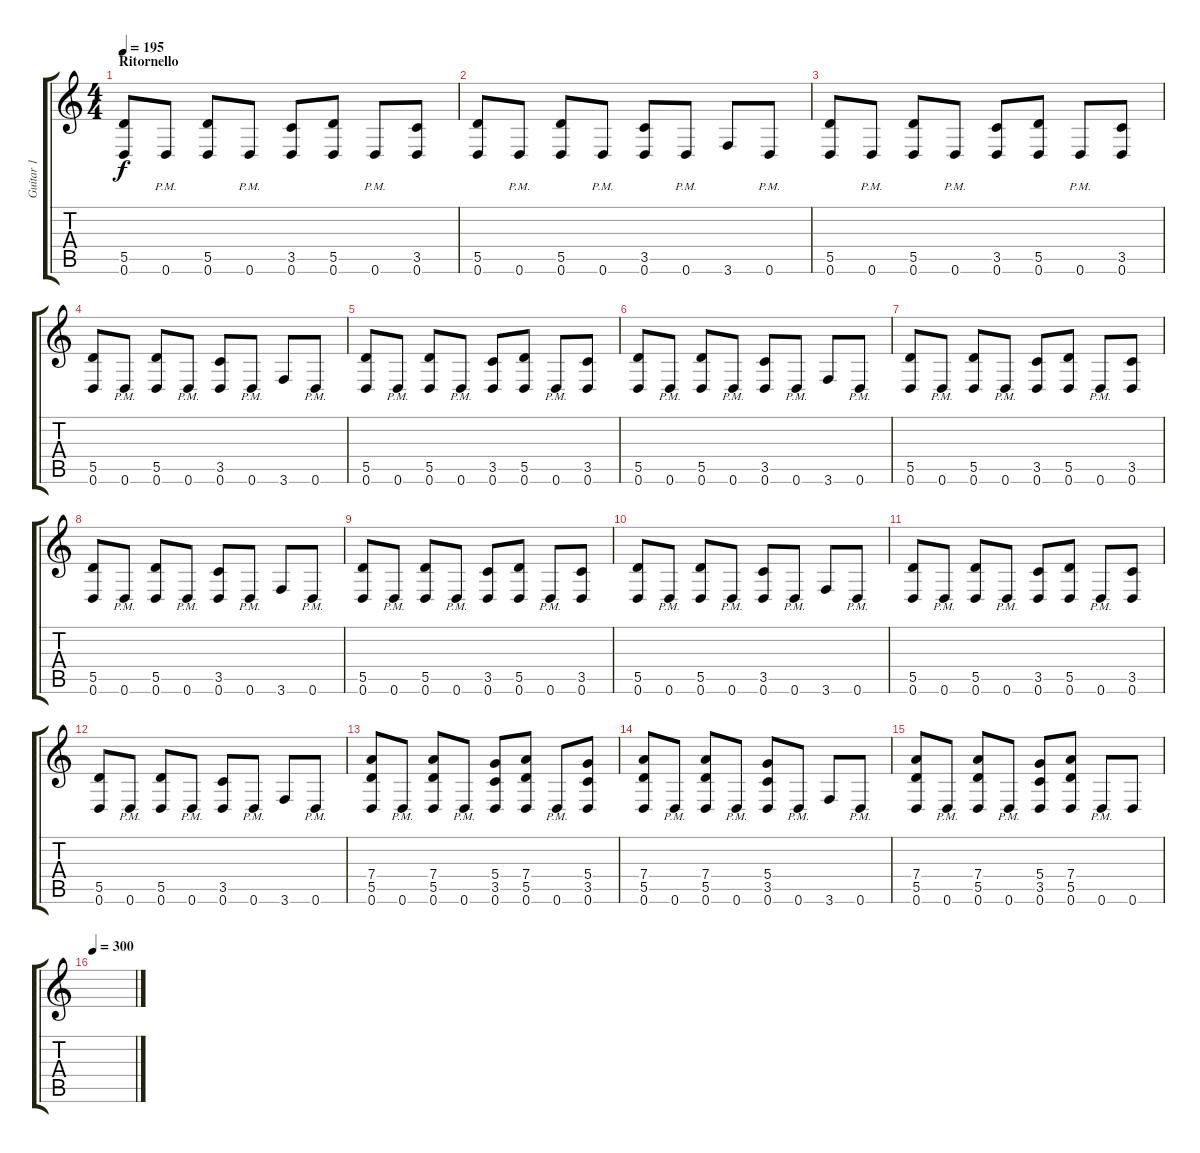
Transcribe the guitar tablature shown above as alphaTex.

\track ("Guitar 1" "Guitar 1") {instrument distortionguitar}
\staff {score tabs}
\tuning (E4 B3 G3 D3 A2 D2) {hide}
\ts (4 4)
\section ("" "Ritornello")
\tempo 195
\clef g2
\ks c
(5.5 0.6).8{dy f} 0.6{pm}.8 (5.5 0.6).8 0.6{pm}.8 (3.5 0.6).8 (5.5 0.6).8 0.6{pm}.8 (3.5 0.6).8 |
(5.5 0.6).8 0.6{pm}.8 (5.5 0.6).8 0.6{pm}.8 (3.5 0.6).8 0.6{pm}.8 3.6.8 0.6{pm}.8 |
(5.5 0.6).8 0.6{pm}.8 (5.5 0.6).8 0.6{pm}.8 (3.5 0.6).8 (5.5 0.6).8 0.6{pm}.8 (3.5 0.6).8 |
(5.5 0.6).8 0.6{pm}.8 (5.5 0.6).8 0.6{pm}.8 (3.5 0.6).8 0.6{pm}.8 3.6.8 0.6{pm}.8 |
(5.5 0.6).8 0.6{pm}.8 (5.5 0.6).8 0.6{pm}.8 (3.5 0.6).8 (5.5 0.6).8 0.6{pm}.8 (3.5 0.6).8 |
(5.5 0.6).8 0.6{pm}.8 (5.5 0.6).8 0.6{pm}.8 (3.5 0.6).8 0.6{pm}.8 3.6.8 0.6{pm}.8 |
(5.5 0.6).8 0.6{pm}.8 (5.5 0.6).8 0.6{pm}.8 (3.5 0.6).8 (5.5 0.6).8 0.6{pm}.8 (3.5 0.6).8 |
(5.5 0.6).8 0.6{pm}.8 (5.5 0.6).8 0.6{pm}.8 (3.5 0.6).8 0.6{pm}.8 3.6.8 0.6{pm}.8 |
(5.5 0.6).8 0.6{pm}.8 (5.5 0.6).8 0.6{pm}.8 (3.5 0.6).8 (5.5 0.6).8 0.6{pm}.8 (3.5 0.6).8 |
(5.5 0.6).8 0.6{pm}.8 (5.5 0.6).8 0.6{pm}.8 (3.5 0.6).8 0.6{pm}.8 3.6.8 0.6{pm}.8 |
(5.5 0.6).8 0.6{pm}.8 (5.5 0.6).8 0.6{pm}.8 (3.5 0.6).8 (5.5 0.6).8 0.6{pm}.8 (3.5 0.6).8 |
(5.5 0.6).8 0.6{pm}.8 (5.5 0.6).8 0.6{pm}.8 (3.5 0.6).8 0.6{pm}.8 3.6.8 0.6{pm}.8 |
(7.4 5.5 0.6).8 0.6{pm}.8 (7.4 5.5 0.6).8 0.6{pm}.8 (5.4 3.5 0.6).8 (7.4 5.5 0.6).8 0.6{pm}.8 (5.4 3.5 0.6).8 |
(7.4 5.5 0.6).8 0.6{pm}.8 (7.4 5.5 0.6).8 0.6{pm}.8 (5.4 3.5 0.6).8 0.6{pm}.8 3.6.8 0.6{pm}.8 |
(7.4 5.5 0.6).8 0.6{pm}.8 (7.4 5.5 0.6).8 0.6{pm}.8 (5.4 3.5 0.6).8 (7.4 5.5 0.6).8 0.6{pm}.8 0.6.8 |
\tempo 300
